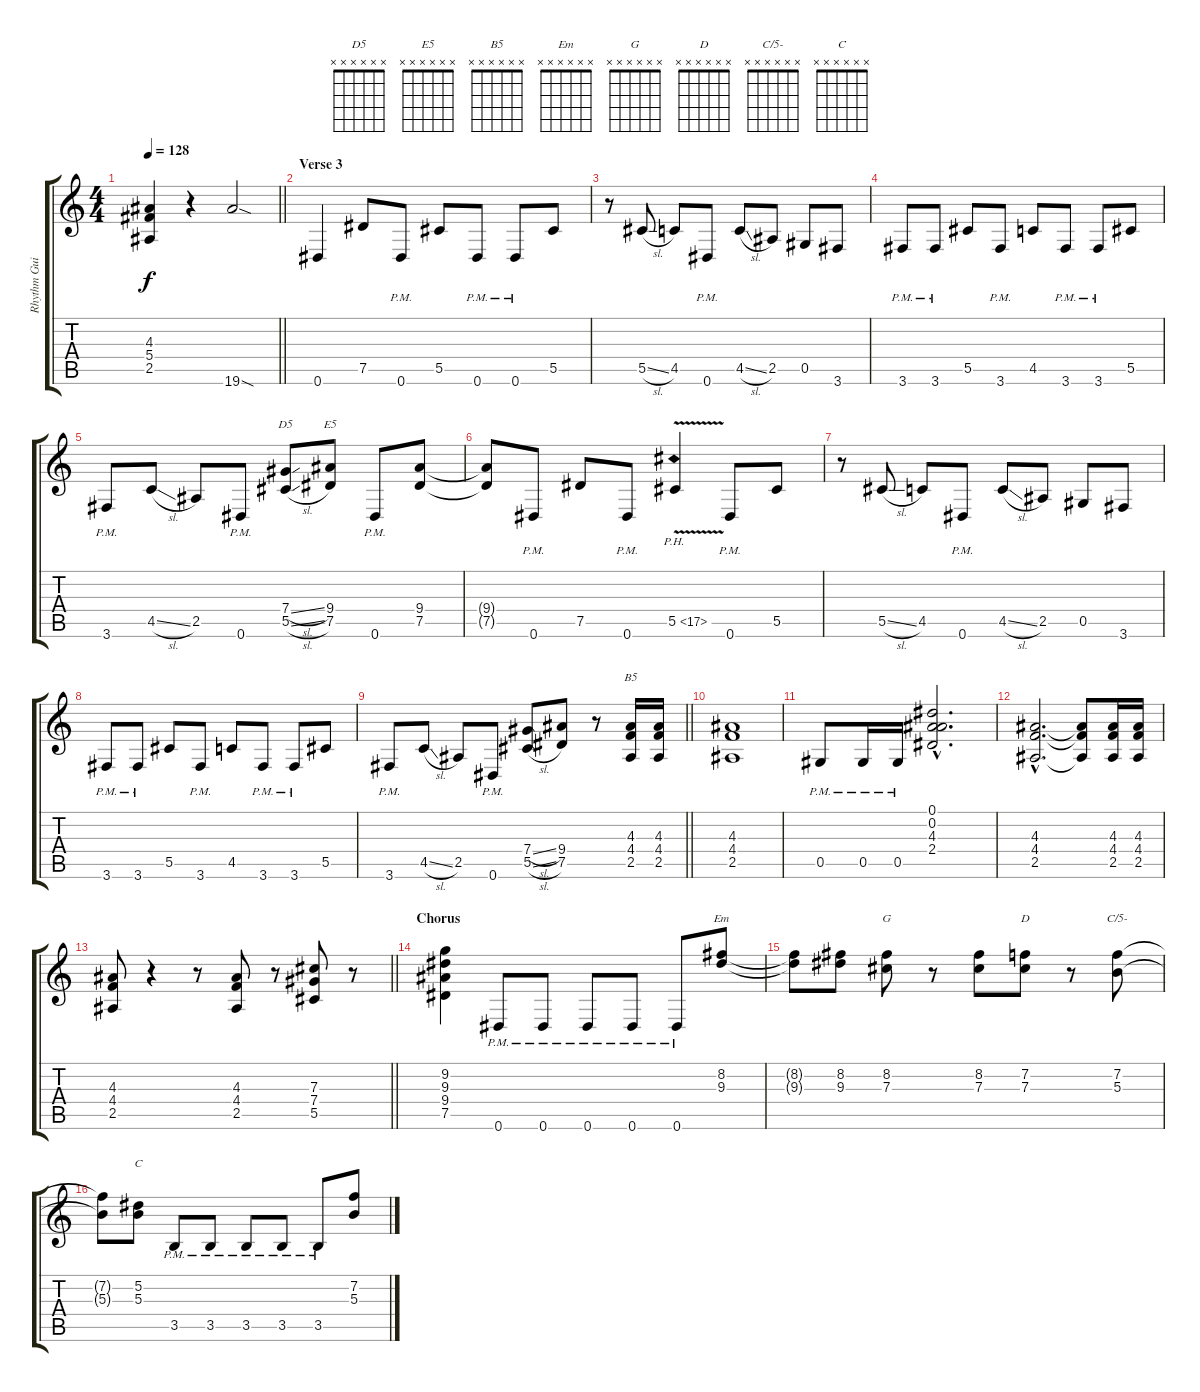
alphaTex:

\track ("Rhythm Guitar [Warren DeMartini]" "Rhythm Gui") {instrument distortionguitar}
\staff {score tabs}
\tuning (Eb4 Bb3 Gb3 Db3 Ab2 Eb2) {hide}
\chord ("D5" x x x x x x)
\chord ("E5" x x x x x x)
\chord ("B5" x x x x x x)
\chord ("Em" x x x x x x)
\chord ("G" x x x x x x)
\chord ("D" x x x x x x)
\chord ("C/5-" x x x x x x)
\chord ("C" x x x x x x)
\ts (4 4)
\tempo 128
\clef g2
\barLineRight lightlight
\ks c
(4.3 5.4 2.5).4{dy f} r.4 19.6{sod}.2 |
\section ("" "Verse 3")
0.6.4 7.5.8 0.6{pm}.8 5.5.8 0.6{pm}.8 0.6{pm}.8 5.5.8 |
r.8 5.5{sl}.8 4.5.8 0.6{pm}.8 4.5{sl}.8 2.5.8 0.5.8 3.6.8 |
3.6{pm}.8 3.6{pm}.8 5.5.8 3.6{pm}.8 4.5.8 3.6{pm}.8 3.6{pm}.8 5.5.8 |
3.6{pm}.8 4.5{sl}.8 2.5.8 0.6{pm}.8 (7.4{sl} 5.5{sl}).8{ch "D5"} (9.4 7.5).8{ch "E5"} 0.6{pm}.8 (9.4 7.5).8 |
(9.4{t} 7.5{t}).8 0.6{pm}.8 7.5.8 0.6{pm}.8 5.5{ph 12 v}.4 0.6{pm}.8 5.5.8 |
r.8 5.5{sl}.8 4.5.8 0.6{pm}.8 4.5{sl}.8 2.5.8 0.5.8 3.6.8 |
3.6{pm}.8 3.6{pm}.8 5.5.8 3.6{pm}.8 4.5.8 3.6{pm}.8 3.6{pm}.8 5.5.8 |
\barLineRight lightlight
3.6{pm}.8 4.5{sl}.8 2.5.8 0.6{pm}.8 (7.4{sl} 5.5{sl}).8 (9.4 7.5).8 r.8 (4.3 4.4 2.5).16{ch "B5"} (4.3 4.4 2.5).16 |
(4.3 4.4 2.5).1 |
0.5{pm}.8 0.5{pm}.16 0.5{pm}.16 (0.1{hac} 0.2{hac} 4.3{hac} 2.4{hac}).2{d} |
(4.3{hac} 4.4{hac} 2.5{hac}).2{d} (4.3{t} 4.4{t} 2.5{t}).8 (4.3 4.4 2.5).16 (4.3 4.4 2.5).16 |
\barLineRight lightlight
(4.3 4.4 2.5).8 r.4 r.8 (4.3 4.4 2.5).8 r.8 (7.3 7.4 5.5).8 r.8 |
\section ("" "Chorus")
(9.2 9.3 9.4 7.5).4 0.6{pm}.8 0.6{pm}.8 0.6{pm}.8 0.6{pm}.8 0.6{pm}.8 (8.2 9.3).8{ch "Em"} |
(8.2{t} 9.3{t}).8 (8.2 9.3).8 (8.2 7.3).8{ch "G"} r.8 (8.2 7.3).8 (7.2 7.3).8{ch "D"} r.8 (7.2 5.3).8{ch "C/5-"} |
(7.2{t} 5.3{t}).8 (5.2 5.3).8{ch "C"} 3.5{pm}.8 3.5{pm}.8 3.5{pm}.8 3.5{pm}.8 3.5{pm}.8 (7.2 5.3).8
